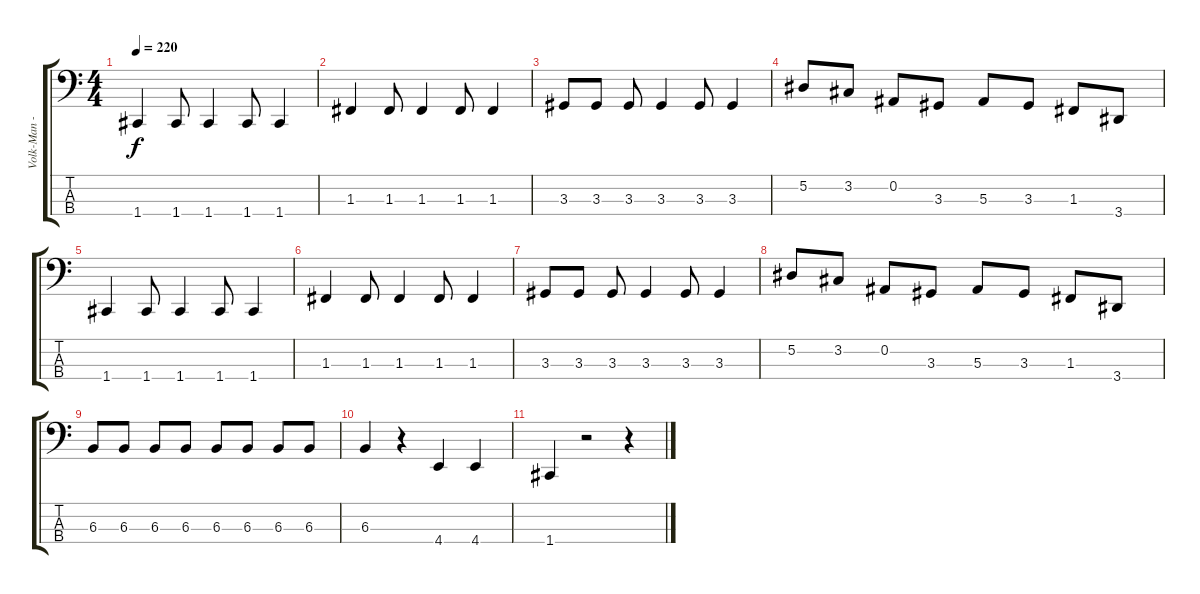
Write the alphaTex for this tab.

\track ("Volk-Man - Bass" "Volk-Man -") {instrument electricbasspick}
\staff {score tabs}
\tuning (Eb2 Bb1 F1 C1) {hide}
\ts (4 4)
\tempo 220
\clef f4
\ks c
1.4.4{dy f} 1.4.8 1.4.4 1.4.8 1.4.4 |
1.3.4 1.3.8 1.3.4 1.3.8 1.3.4 |
3.3.8 3.3.8 3.3.8 3.3.4 3.3.8 3.3.4 |
5.2.8 3.2.8 0.2.8 3.3.8 5.3.8 3.3.8 1.3.8 3.4.8 |
1.4.4 1.4.8 1.4.4 1.4.8 1.4.4 |
1.3.4 1.3.8 1.3.4 1.3.8 1.3.4 |
3.3.8 3.3.8 3.3.8 3.3.4 3.3.8 3.3.4 |
5.2.8 3.2.8 0.2.8 3.3.8 5.3.8 3.3.8 1.3.8 3.4.8 |
6.3.8 6.3.8 6.3.8 6.3.8 6.3.8 6.3.8 6.3.8 6.3.8 |
6.3.4 r.4 4.4.4 4.4.4 |
1.4.4 r.2 r.4
